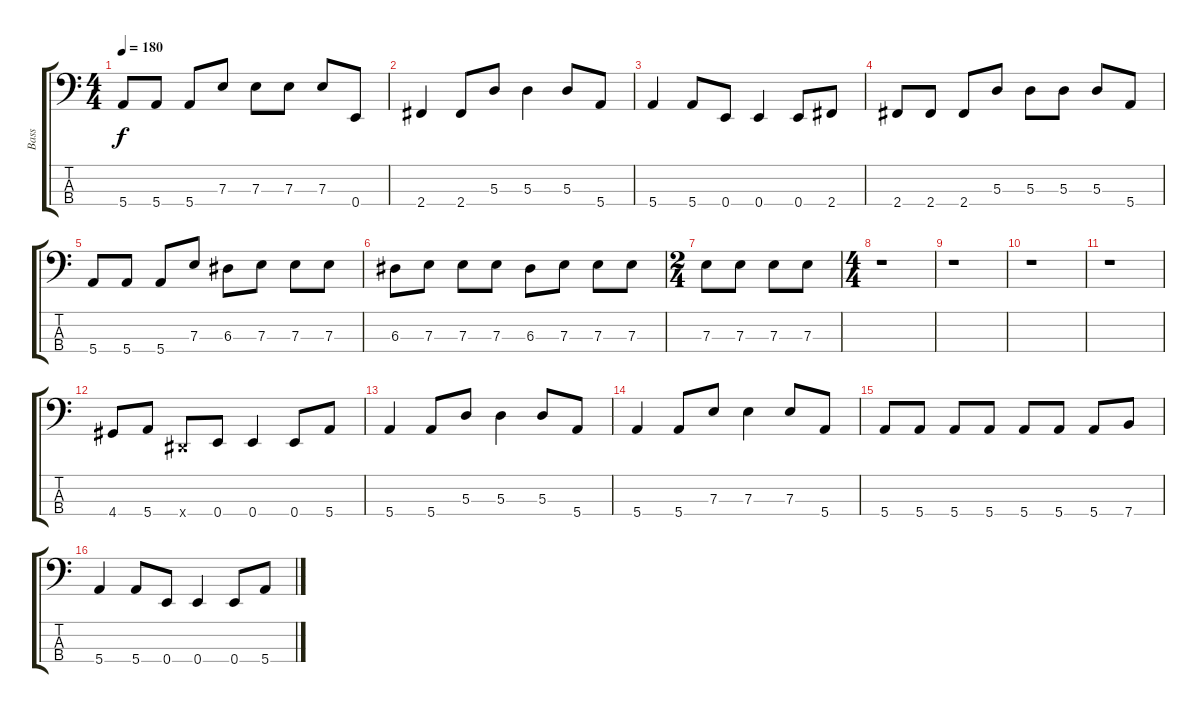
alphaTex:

\track ("Bass" "Bass") {instrument electricbasspick}
\staff {score tabs}
\tuning (G2 D2 A1 E1) {hide}
\ts (4 4)
\tempo 180
\clef f4
\ks c
5.4.8{dy f} 5.4.8 5.4.8 7.3.8 7.3.8 7.3.8 7.3.8 0.4.8 |
2.4.4 2.4.8 5.3.8 5.3.4 5.3.8 5.4.8 |
5.4.4 5.4.8 0.4.8 0.4.4 0.4.8 2.4.8 |
2.4.8 2.4.8 2.4.8 5.3.8 5.3.8 5.3.8 5.3.8 5.4.8 |
5.4.8 5.4.8 5.4.8 7.3.8 6.3.8 7.3.8 7.3.8 7.3.8 |
6.3.8 7.3.8 7.3.8 7.3.8 6.3.8 7.3.8 7.3.8 7.3.8 |
\ts (2 4)
7.3.8 7.3.8 7.3.8 7.3.8 |
\ts (4 4)
r.1 |
r.1 |
r.1 |
r.1 |
4.4.8 5.4.8 -1.4{x}.8 0.4.8 0.4.4 0.4.8 5.4.8 |
5.4.4 5.4.8 5.3.8 5.3.4 5.3.8 5.4.8 |
5.4.4 5.4.8 7.3.8 7.3.4 7.3.8 5.4.8 |
5.4.8 5.4.8 5.4.8 5.4.8 5.4.8 5.4.8 5.4.8 7.4.8 |
5.4.4 5.4.8 0.4.8 0.4.4 0.4.8 5.4.8
